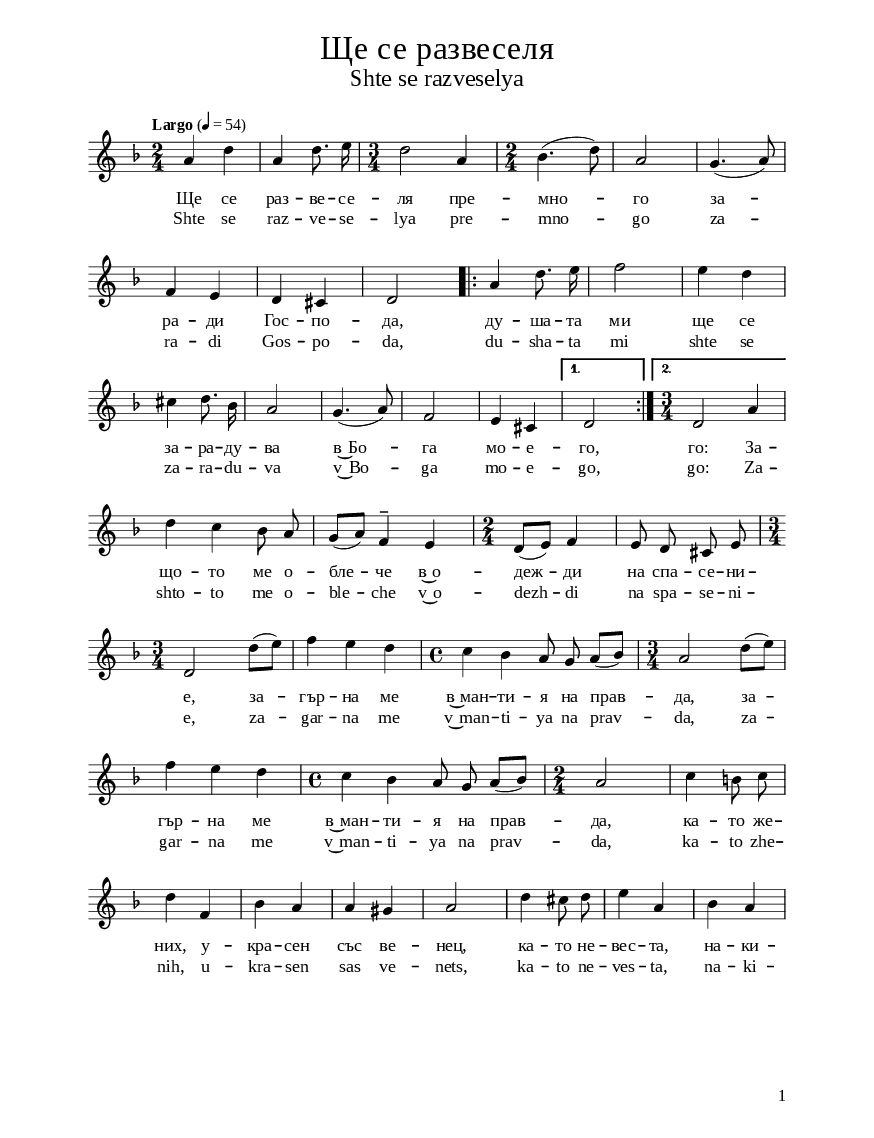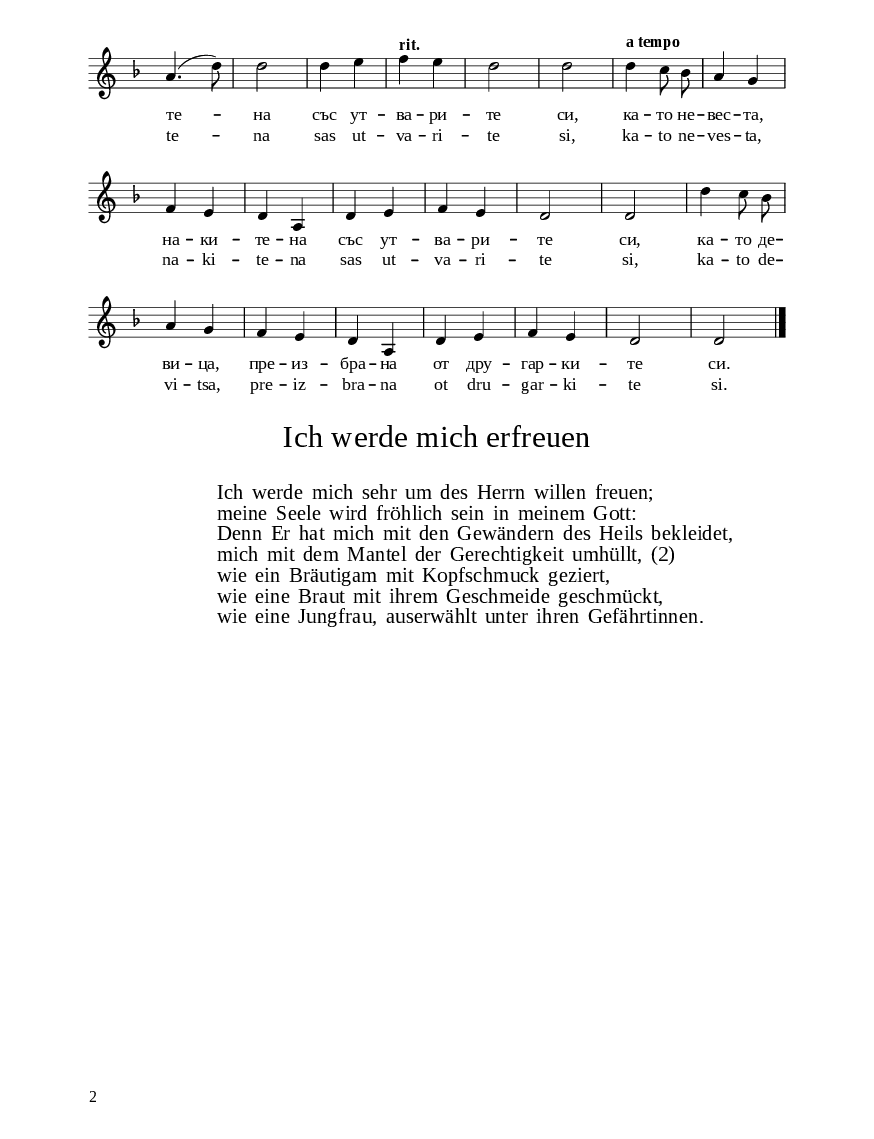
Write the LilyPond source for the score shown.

\version "2.24.0"

% include paper part and global functions
\include "include/globals.ily"

\bookpart {
  \include "include/bookpart-paper.ily"
  \score {
    \include "include/score-layout.ily"

    \new Voice \absolute {
      \clef treble
      \key d \minor
      \time 2/4
      \tempoFunc "Largo" 4 "54"
      \autoBeamOff

      a'4 d''4 | a'4 d''8. e''16 | \time 3/4 d''2 a'4 | \time 2/4 bes'4. ( d''8 ) | a'2 | g'4. ( a'8 ) | \break

      f'4 e'4 | d'4 cis'4 | d'2 | \repeat volta 2 {
        a'4 d''8. e''16 | f''2 | e''4 d''4  \break

        cis''4 d''8. bes'16 | a'2 | g'4. ( a'8 ) | f'2 | e'4 cis'4 |
      } \alternative { {d'2 } {\time 3/4 d'2 a'4} } \break

      d''4 c''4 bes'8 a'8 | g'8([a'8]) f'4^- e'4 | \time 2/4 d'8([e'8]) f'4 | e'8 d'8 cis'8 e'8 | \break

      \time 3/4 d'2 d''8 ([e''8]) | f''4 e''4 d''4 | \time 4/4 c''4 bes'4 a'8 g'8 a'8([bes'8]) | \time 3/4 a'2 d''8 ([e''8]) | \break

      f''4 e''4 d''4 | \time 4/4 c''4 bes'4 a'8 g'8 a'8 ([bes'8]) | \time 2/4 a'2 | c''4 b'8 c'' | \break

      d''4 f'4 | bes'4 a'4 | a'4 gis'4 | a'2 | d''4 cis''8 d''8 | e''4 a'4 | bes'4 a'4 | \pageBreak

      a'4. ( d''8 ) | d''2 | d''4 e''4 | \tempo "rit." f''4 e''4 | d''2 | d''2 | \tempo "a tempo" d''4 c''8 bes'8 | a'4 g'4 | \break

      f'4 e'4 | d'4 a4 | d'4 e'4 | f'4 e'4 | d'2 | d'2 | d''4 c''8\noBeam bes'8 | \break

      a'4 g'4 | f'4 e'4 | d'4 a4 | d'4 e'4 | f'4 e'4 | d'2 | d'2 | \bar "|."
    }

    \addlyrics {
      Ще се раз -- ве -- се -- ля пре -- мно -- го за --
      ра -- ди Гос -- по -- да, ду -- ша -- та ми ще се
      за -- ра -- ду -- ва в~Бо -- га мо -- е -- го, го: За --
      що -- то ме о -- бле -- че в~o -- деж -- ди на спа -- се -- ни --
      е, за -- гър -- на ме в~ман -- ти -- я на прав -- да, за --
      гър -- на ме в~ман -- ти -- я на прав -- да, ка -- то же --
      них, у -- кра -- сен със ве -- нец, ка -- то не -- вес -- та, на -- ки --
      те -- на със ут -- ва -- ри -- те си, ка -- то не -- вес -- та,
      на -- ки -- те -- на със ут -- ва -- ри -- те си, ка -- то де --
      ви -- ца, пре -- из -- бра -- на от дру -- гар -- ки -- те си.
    }

    \addlyrics {
      Shte se raz -- ve -- se -- lya pre -- mno -- go za --
      ra -- di Gos -- po -- da, du -- sha -- ta mi shte se
      za -- ra -- du -- va v~Bo -- ga mo -- e -- go, go: Za --
      shto -- to me o -- ble -- che v~o -- dezh -- di na spa -- se -- ni --
      e, za -- gar -- na me v~man -- ti -- ya na prav -- da, za --
      gar -- na me v~man -- ti -- ya na prav -- da, ka -- to zhe --
      nih, u -- kra -- sen sas ve -- nets, ka -- to ne -- ves -- ta, na -- ki --
      te -- na sas ut -- va -- ri -- te si, ka -- to ne -- ves -- ta,
      na -- ki -- te -- na sas ut -- va -- ri -- te si, ka -- to de --
      vi -- tsa, pre -- iz -- bra -- na ot dru -- gar -- ki -- te si.
    }
    \header {
      title = \titleFunc "Ще се развеселя" "Shte se razveselya"
    }

    \midi{}

  } % score

  % include foreign translation(s) of the song
  \version "2.18.2"

\markup \fill-line { \fontsize #6 "Ich werde mich erfreuen" }
\markup \null
\markup \null
\markup \fontsize #+2.5 {
    \hspace #10
    \override #'(baseline-skip . 2)
    
         \column {
     \line { " " }
      
      \line { "   " Ich werde mich sehr um des Herrn willen freuen; }
      \line {   "   " meine Seele wird fröhlich sein in meinem
Gott: }  
      \line {   "   " Denn Er hat mich mit den Gewändern
des Heils bekleidet, }
      \line {   "   " mich mit dem Mantel der Gerechtigkeit
umhüllt, (2) } 
      \line {   "   " wie ein Bräutigam mit Kopfschmuck
geziert, } 
      \line { "   " wie eine Braut mit ihrem Geschmeide
geschmückt, }
      \line {   "   "wie eine Jungfrau, auserwählt unter
ihren Gefährtinnen. }  
      
    }
       
    }  
    


} % bookpart
